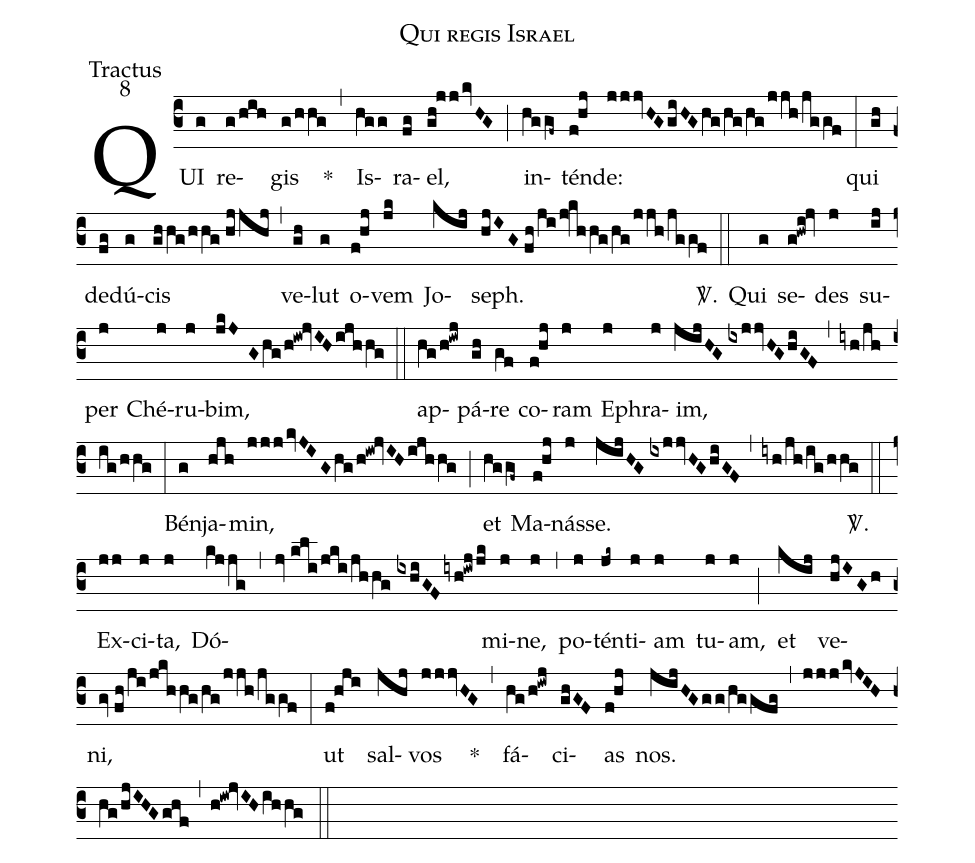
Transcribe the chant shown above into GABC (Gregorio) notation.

name:Qui regis Israel;
office-part:Tractus;
mode:8;
%%
QUI(g) re(g/hih)gis(g/hhg) *(,) Is(hgg)ra(fg)el,(gh!jjkvHG) (;) in(hggf~)tén(f!hj)de:(jjjvHGgiHGhg/hg/hg/jjh/jg/gf) (:) qui(gh) de(fg)dú(g)cis(gh/hg/hhg//hj/jhj) (,) ve(gh)lut(g) o(f!hj)vem(jk) Jo(kij)seph.(hjIG//fh/ji/j!kh/hg/hg/jjh/jg/gf) <sp>V/</sp>.(::) Qui(g) se(g!hwi!jv)des(j) su(ij)per(j) Ché(j)ru(j)bim,(jkJGhg/h!iw!jvIHijh/hg) (::) ap(hg/h!iwj)pá(gh)re(gf) co(f!hj)ram(j) Eph(j)ra(j)im,(jijHG//ixjjvHGhiGF,iyh/jh/ig/hhg) (:) Bén(g)ja(hjh)min,(jjjkvJIGhg/h!iw!jvIHijh/hg) (;) et(hg/gf~) Ma(f!hj)ná(j)sse.(jijHG//ixjjvHGhiGF,iyh/jh/ig/hhg) <sp>V/</sp>.(::) Ex(jj)ci(j)ta,(j) Dó(kj/jg,jv//kli/jki/jh/hg//ixhiGFiyh!iwj/jk)mi(j)ne,(j) (,) po(j)tén(jk~)ti(j)am(j) tu(j)am,(j) (;) et(kij) ve(hjIGh)ni,(gv//fh/ji/jkh/hg/hg/jjh/jg/gf) (:) ut(f!hji) sal(jhj)vos(jjjvHG) *(,) fá(hg/h!iwj)ci(ghGF)as(f!hj) nos.(jijHGgg/hg/gfg,jjj/kvJIHhg/hjIHGghf,h!iw!jvIHih/hg) (::)
